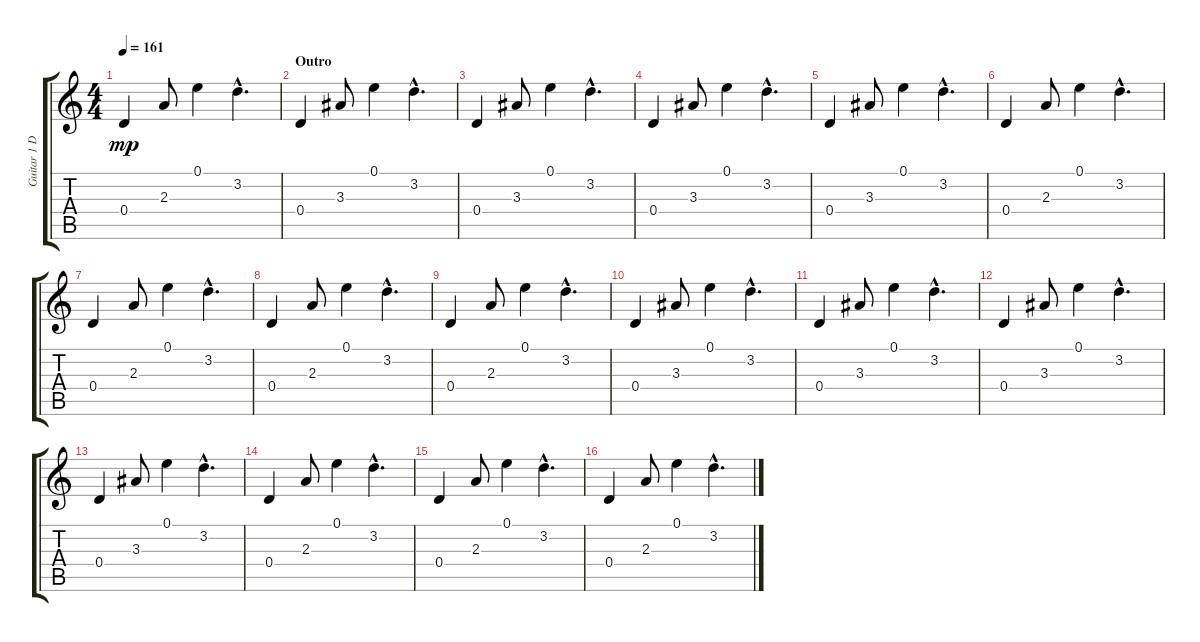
\track ("Guitar 1 Drop D" "Guitar 1 D") {instrument electricguitarclean}
\staff {score tabs}
\tuning (E4 B3 G3 D3 A2 D2) {hide}
\ts (4 4)
\tempo 161
\clef g2
\ks c
0.4.4{dy mp} 2.3.8 0.1.4 3.2{hac}.4{d} |
\section ("" "Outro")
0.4.4 3.3.8 0.1.4 3.2{hac}.4{d} |
0.4.4 3.3.8 0.1.4 3.2{hac}.4{d} |
0.4.4 3.3.8 0.1.4 3.2{hac}.4{d} |
0.4.4 3.3.8 0.1.4 3.2{hac}.4{d} |
0.4.4 2.3.8 0.1.4 3.2{hac}.4{d} |
0.4.4 2.3.8 0.1.4 3.2{hac}.4{d} |
0.4.4 2.3.8 0.1.4 3.2{hac}.4{d} |
0.4.4 2.3.8 0.1.4 3.2{hac}.4{d} |
0.4.4 3.3.8 0.1.4 3.2{hac}.4{d} |
0.4.4 3.3.8 0.1.4 3.2{hac}.4{d} |
0.4.4 3.3.8 0.1.4 3.2{hac}.4{d} |
0.4.4 3.3.8 0.1.4 3.2{hac}.4{d} |
0.4.4 2.3.8 0.1.4 3.2{hac}.4{d} |
0.4.4 2.3.8 0.1.4 3.2{hac}.4{d} |
0.4.4 2.3.8 0.1.4 3.2{hac}.4{d}
